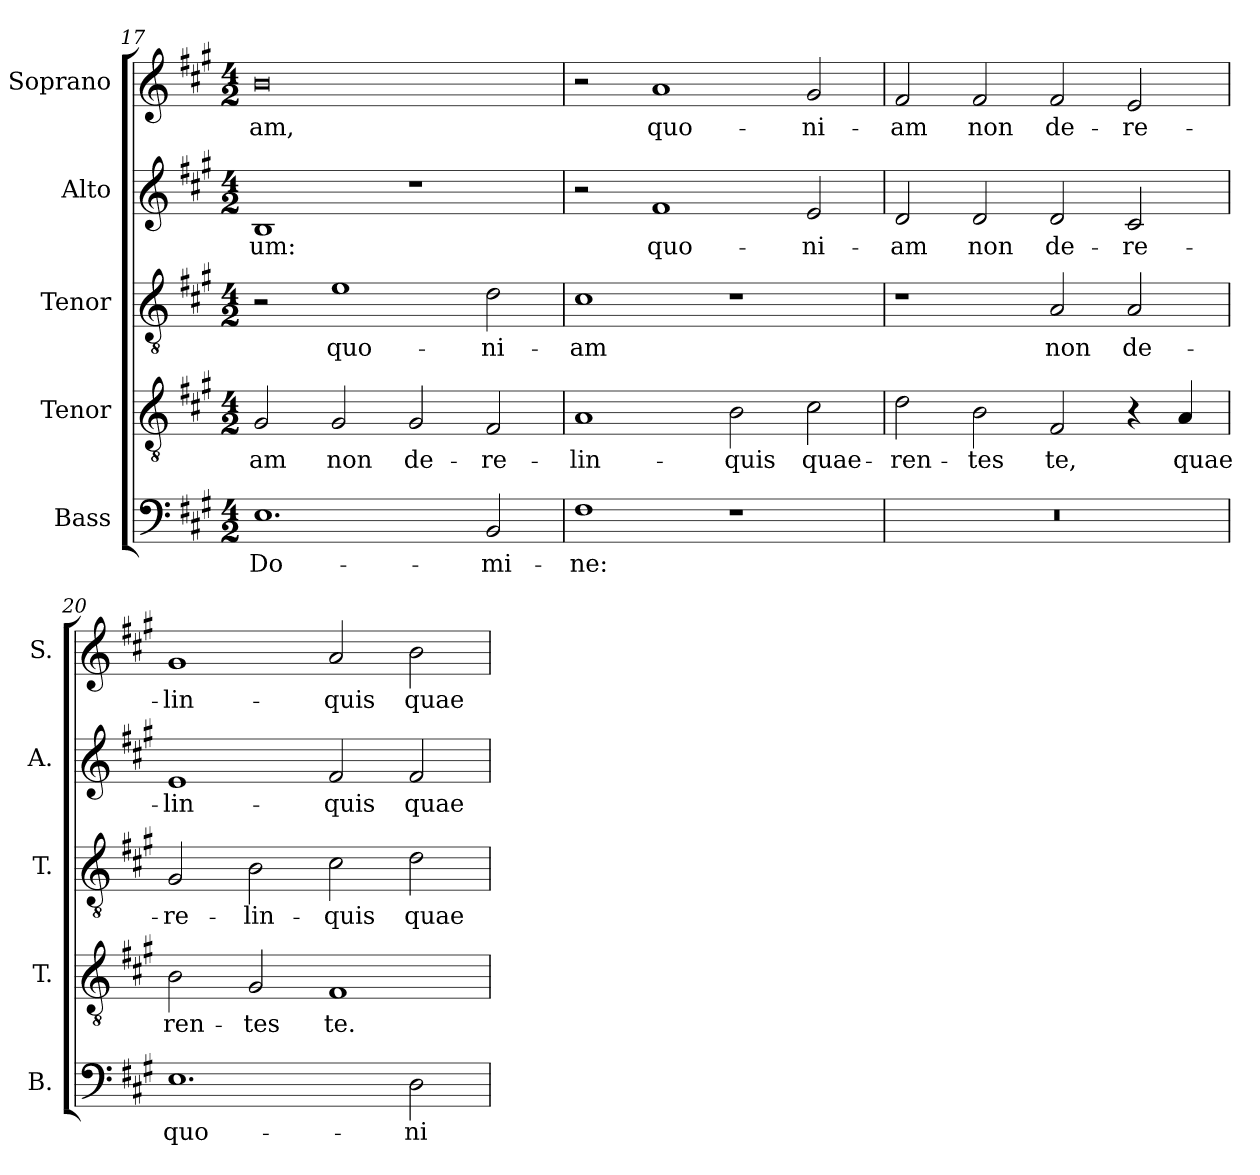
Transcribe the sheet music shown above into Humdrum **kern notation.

**kern	**text	**kern	**text	**kern	**text	**kern	**text	**kern	**text
*part5	*part5	*part4	*part4	*part3	*part3	*part2	*part2	*part1	*part1
*staff5	*staff5	*staff4	*staff4	*staff3	*staff3	*staff2	*staff2	*staff1	*staff1
*I"Bass	*	*I"Tenor	*	*I"Tenor	*	*I"Alto	*	*I"Soprano	*
*I'B.	*	*I'T.	*	*I'T.	*	*I'A.	*	*I'S.	*
*clefF4	*	*clefGv2	*	*clefGv2	*	*clefG2	*	*clefG2	*
*	*	*ITrd7c12	*	*ITrd7c12	*	*	*	*	*
*k[f#c#g#]	*	*k[f#c#g#]	*	*k[f#c#g#]	*	*k[f#c#g#]	*	*k[f#c#g#]	*
*A:	*	*A:	*	*A:	*	*A:	*	*A:	*
*M4/2	*	*M4/2	*	*M4/2	*	*M4/2	*	*M4/2	*
=17	=17	=17	=17	=17	=17	=17	=17	=17	=17
!	!LO:LY:b:color=#000000	!	!	!	!	!	!	!	!
!	!	!	!LO:LY:b:color=#000000	!	!	!	!	!	!
!	!	!	!	!	!	!	!LO:LY:b:color=#000000	!	!
!	!	!	!	!	!	!	!	!	!LO:LY:b:color=#000000
1.Ei	Do-	2GG#i/	-am	2r	.	1Bi	-um:	0bi	-am,
!	!	!	!LO:LY:b:color=#000000	!	!	!	!	!	!
!	!	!	!	!	!LO:LY:b:color=#000000	!	!	!	!
.	.	2GG#i/	non	1Ei	quo-	.	.	.	.
!	!	!	!LO:LY:b:color=#000000	!	!	!	!	!	!
.	.	2GG#i/	de-	.	.	1r	.	.	.
!	!LO:LY:b:color=#000000	!	!	!	!	!	!	!	!
!	!	!	!LO:LY:b:color=#000000	!	!	!	!	!	!
!	!	!	!	!	!LO:LY:b:color=#000000	!	!	!	!
2BBi/	-mi-	2FF#i/	-re-	2Di\	-ni-	.	.	.	.
=18	=18	=18	=18	=18	=18	=18	=18	=18	=18
!	!LO:LY:b:color=#000000	!	!	!	!	!	!	!	!
!	!	!	!LO:LY:b:color=#000000	!	!	!	!	!	!
!	!	!	!	!	!LO:LY:b:color=#000000	!	!	!	!
1F#i	-ne:	1AAi	-lin-	1C#i	-am	2r	.	2r	.
!	!	!	!	!	!	!	!LO:LY:b:color=#000000	!	!
!	!	!	!	!	!	!	!	!	!LO:LY:b:color=#000000
.	.	.	.	.	.	1f#i	quo-	1ai	quo-
!	!	!	!LO:LY:b:color=#000000	!	!	!	!	!	!
1r	.	2BBi\	-quis	1r	.	.	.	.	.
!	!	!	!LO:LY:b:color=#000000	!	!	!	!	!	!
!	!	!	!	!	!	!	!LO:LY:b:color=#000000	!	!
!	!	!	!	!	!	!	!	!	!LO:LY:b:color=#000000
.	.	2C#i\	quae-	.	.	2ei/	-ni-	2g#i/	-ni-
=19	=19	=19	=19	=19	=19	=19	=19	=19	=19
!LO:N:vis=1	!	!	!	!	!	!	!	!	!
!	!	!	!LO:LY:b:color=#000000	!	!	!	!	!	!
!	!	!	!	!	!	!	!LO:LY:b:color=#000000	!	!
!	!	!	!	!	!	!	!	!	!LO:LY:b:color=#000000
0r	.	2Di\	-ren-	1r	.	2di/	-am	2f#i/	-am
!	!	!	!LO:LY:b:color=#000000	!	!	!	!	!	!
!	!	!	!	!	!	!	!LO:LY:b:color=#000000	!	!
!	!	!	!	!	!	!	!	!	!LO:LY:b:color=#000000
.	.	2BBi\	-tes	.	.	2di/	non	2f#i/	non
!	!	!	!LO:LY:b:color=#000000	!	!	!	!	!	!
!	!	!	!	!	!LO:LY:b:color=#000000	!	!	!	!
!	!	!	!	!	!	!	!LO:LY:b:color=#000000	!	!
!	!	!	!	!	!	!	!	!	!LO:LY:b:color=#000000
.	.	2FF#i/	te,	2AAi/	non	2di/	de-	2f#i/	de-
!	!	!	!	!	!LO:LY:b:color=#000000	!	!	!	!
!	!	!	!	!	!	!	!LO:LY:b:color=#000000	!	!
!	!	!	!	!	!	!	!	!	!LO:LY:b:color=#000000
.	.	4r	.	2AAi/	de-	2c#i/	-re-	2ei/	-re-
!	!	!	!LO:LY:b:color=#000000	!	!	!	!	!	!
.	.	4AAi/	quae	.	.	.	.	.	.
=20	=20	=20	=20	=20	=20	=20	=20	=20	=20
!	!LO:LY:b:color=#000000	!	!	!	!	!	!	!	!
!	!	!	!LO:LY:b:color=#000000	!	!	!	!	!	!
!	!	!	!	!	!LO:LY:b:color=#000000	!	!	!	!
!	!	!	!	!	!	!	!LO:LY:b:color=#000000	!	!
!	!	!	!	!	!	!	!	!	!LO:LY:b:color=#000000
1.Ei	quo-	2BBi\	ren-	2GG#i/	-re-	1ei	-lin-	1g#i	-lin-
!	!	!	!LO:LY:b:color=#000000	!	!	!	!	!	!
!	!	!	!	!	!LO:LY:b:color=#000000	!	!	!	!
.	.	2GG#i/	-tes	2BBi\	-lin-	.	.	.	.
!	!	!	!LO:LY:b:color=#000000	!	!	!	!	!	!
!	!	!	!	!	!LO:LY:b:color=#000000	!	!	!	!
!	!	!	!	!	!	!	!LO:LY:b:color=#000000	!	!
!	!	!	!	!	!	!	!	!	!LO:LY:b:color=#000000
.	.	1FF#i	te.	2C#i\	-quis	2f#i/	-quis	2ai/	-quis
!	!LO:LY:b:color=#000000	!	!	!	!	!	!	!	!
!	!	!	!	!	!LO:LY:b:color=#000000	!	!	!	!
!	!	!	!	!	!	!	!LO:LY:b:color=#000000	!	!
!	!	!	!	!	!	!	!	!	!LO:LY:b:color=#000000
2Di\	-ni-	.	.	2Di\	quae-	2f#i/	quae-	2bi\	quae-
=	=	=	=	=	=	=	=	=	=
*-	*-	*-	*-	*-	*-	*-	*-	*-	*-
